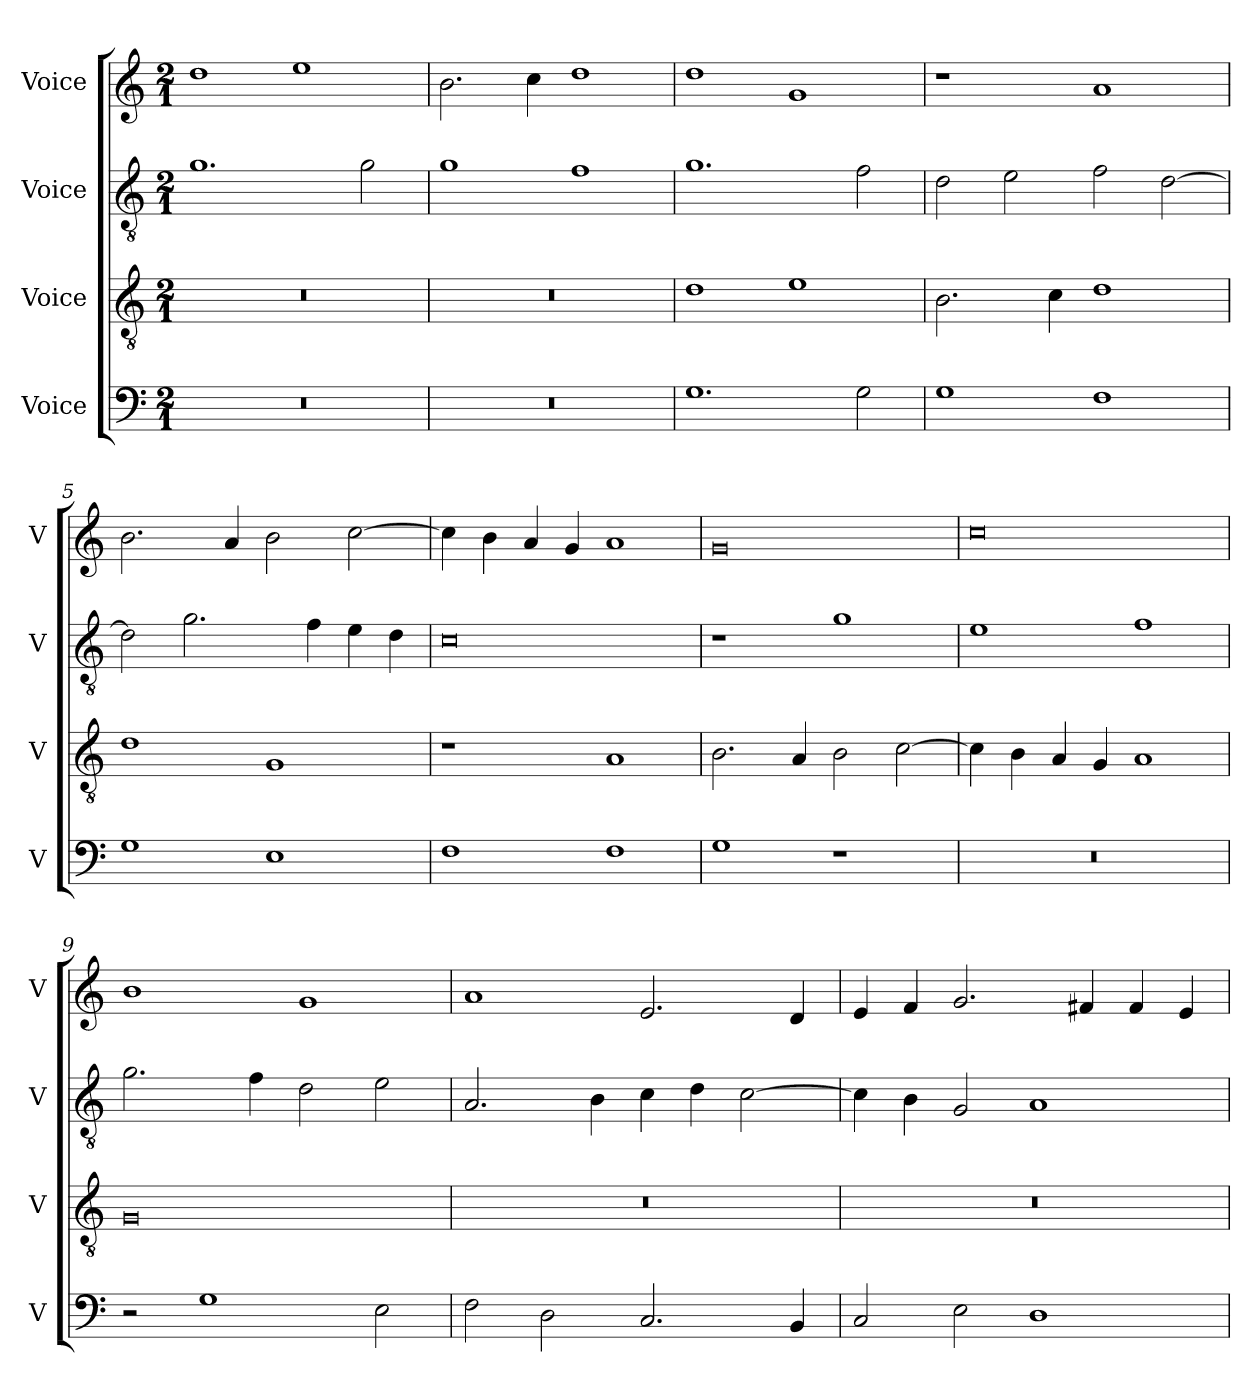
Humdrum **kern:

**kern	**kern	**kern	**kern
*part4	*part3	*part2	*part1
*staff4	*staff3	*staff2	*staff1
*I"Voice	*I"Voice	*I"Voice	*I"Voice
*I'V	*I'V	*I'V	*I'V
*clefF4	*clefGv2	*clefGv2	*clefG2
*k[]	*k[]	*k[]	*k[]
*M2/1	*M2/1	*M2/1	*M2/1
=1	=1	=1	=1
0r	0r	1.g	1dd
.	.	.	1ee
.	.	2g\	.
=2	=2	=2	=2
0r	0r	1g	2.b\
.	.	.	4cc\
.	.	1f	1dd
=3	=3	=3	=3
1.G	1d	1.g	1dd
.	1e	.	1g
2G\	.	2f\	.
=4	=4	=4	=4
1G	2.B\	2d\	1r
.	.	2e\	.
.	4c\	.	.
1F	1d	2f\	1a
.	.	[2d\	.
=5	=5	=5	=5
1G	1d	2d\]	2.b\
.	.	2.g\	.
.	.	.	4a/
1E	1G	.	2b\
.	.	4f\	.
.	.	4e\	[2cc\
.	.	4d\	.
=6	=6	=6	=6
1F	1r	0c	4cc\]
.	.	.	4b\
.	.	.	4a/
.	.	.	4g/
1F	1A	.	1a
=7	=7	=7	=7
1G	2.B\	1r	0g
.	4A/	.	.
1r	2B\	1g	.
.	[2c\	.	.
!!LO:LB:g=z
=8	=8	=8	=8
0r	4c\]	1e	0cc
.	4B\	.	.
.	4A/	.	.
.	4G/	.	.
.	1A	1f	.
=9	=9	=9	=9
2r	0G	2.g\	1b
1G	.	.	.
.	.	4f\	.
.	.	2d\	1g
2E\	.	2e\	.
=10	=10	=10	=10
2F\	0r	2.A/	1a
2D\	.	.	.
.	.	4B\	.
2.C/	.	4c\	2.e/
.	.	4d\	.
.	.	[2c\	.
4BB/	.	.	4d/
=11	=11	=11	=11
2C/	0r	4c\]	4e/
.	.	4B\	4f/
2E\	.	2G/	2.g/
1D	.	1A	.
.	.	.	4f#X/
.	.	.	4f#/
.	.	.	4e/
=	=	=	=
*-	*-	*-	*-
